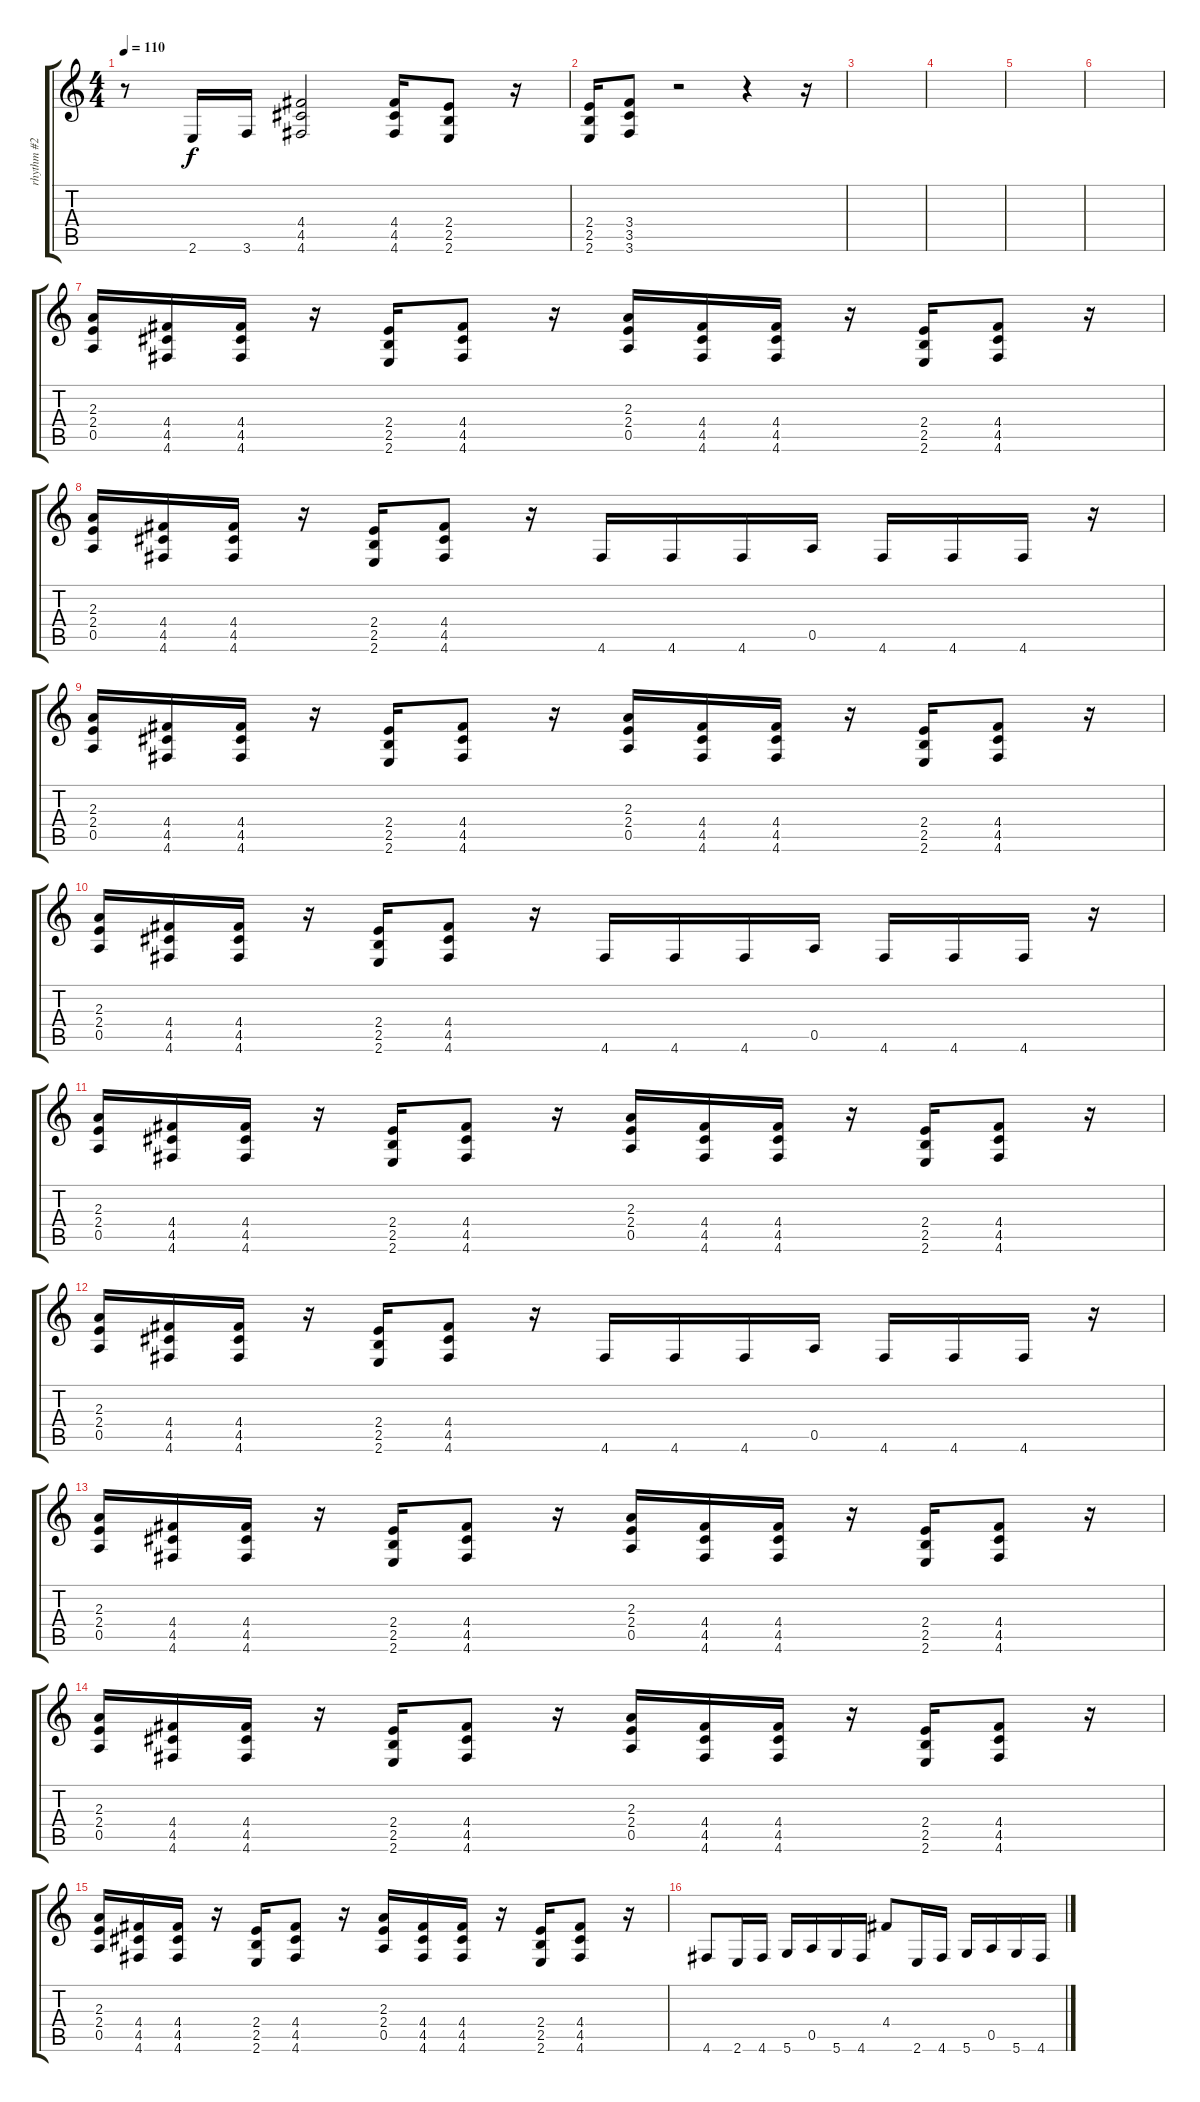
\track ("rhythm #2" "rhythm #2") {instrument distortionguitar}
\staff {score tabs}
\tuning (E4 B3 G3 D3 A2 D2) {hide}
\ts (4 4)
\tempo 110
\clef g2
\ks c
r.8{dy f} 2.6.16 3.6.16 (4.4 4.5 4.6).2 (4.4 4.5 4.6).16 (2.4 2.5 2.6).8 r.16 |
(2.4 2.5 2.6).16 (3.4 3.5 3.6).8 r.2 r.4 r.16 |
|
|
|
|
(2.3 2.4 0.5).16 (4.4 4.5 4.6).16 (4.4 4.5 4.6).16 r.16 (2.4 2.5 2.6).16 (4.4 4.5 4.6).8 r.16 (2.3 2.4 0.5).16 (4.4 4.5 4.6).16 (4.4 4.5 4.6).16 r.16 (2.4 2.5 2.6).16 (4.4 4.5 4.6).8 r.16 |
(2.3 2.4 0.5).16 (4.4 4.5 4.6).16 (4.4 4.5 4.6).16 r.16 (2.4 2.5 2.6).16 (4.4 4.5 4.6).8 r.16 4.6.16 4.6.16 4.6.16 0.5.16 4.6.16 4.6.16 4.6.16 r.16 |
(2.3 2.4 0.5).16 (4.4 4.5 4.6).16 (4.4 4.5 4.6).16 r.16 (2.4 2.5 2.6).16 (4.4 4.5 4.6).8 r.16 (2.3 2.4 0.5).16 (4.4 4.5 4.6).16 (4.4 4.5 4.6).16 r.16 (2.4 2.5 2.6).16 (4.4 4.5 4.6).8 r.16 |
(2.3 2.4 0.5).16 (4.4 4.5 4.6).16 (4.4 4.5 4.6).16 r.16 (2.4 2.5 2.6).16 (4.4 4.5 4.6).8 r.16 4.6.16 4.6.16 4.6.16 0.5.16 4.6.16 4.6.16 4.6.16 r.16 |
(2.3 2.4 0.5).16 (4.4 4.5 4.6).16 (4.4 4.5 4.6).16 r.16 (2.4 2.5 2.6).16 (4.4 4.5 4.6).8 r.16 (2.3 2.4 0.5).16 (4.4 4.5 4.6).16 (4.4 4.5 4.6).16 r.16 (2.4 2.5 2.6).16 (4.4 4.5 4.6).8 r.16 |
(2.3 2.4 0.5).16 (4.4 4.5 4.6).16 (4.4 4.5 4.6).16 r.16 (2.4 2.5 2.6).16 (4.4 4.5 4.6).8 r.16 4.6.16 4.6.16 4.6.16 0.5.16 4.6.16 4.6.16 4.6.16 r.16 |
(2.3 2.4 0.5).16 (4.4 4.5 4.6).16 (4.4 4.5 4.6).16 r.16 (2.4 2.5 2.6).16 (4.4 4.5 4.6).8 r.16 (2.3 2.4 0.5).16 (4.4 4.5 4.6).16 (4.4 4.5 4.6).16 r.16 (2.4 2.5 2.6).16 (4.4 4.5 4.6).8 r.16 |
(2.3 2.4 0.5).16 (4.4 4.5 4.6).16 (4.4 4.5 4.6).16 r.16 (2.4 2.5 2.6).16 (4.4 4.5 4.6).8 r.16 (2.3 2.4 0.5).16 (4.4 4.5 4.6).16 (4.4 4.5 4.6).16 r.16 (2.4 2.5 2.6).16 (4.4 4.5 4.6).8 r.16 |
(2.3 2.4 0.5).16 (4.4 4.5 4.6).16 (4.4 4.5 4.6).16 r.16 (2.4 2.5 2.6).16 (4.4 4.5 4.6).8 r.16 (2.3 2.4 0.5).16 (4.4 4.5 4.6).16 (4.4 4.5 4.6).16 r.16 (2.4 2.5 2.6).16 (4.4 4.5 4.6).8 r.16 |
4.6.8 2.6.16 4.6.16 5.6.16 0.5.16 5.6.16 4.6.16 4.4.8 2.6.16 4.6.16 5.6.16 0.5.16 5.6.16 4.6.16
